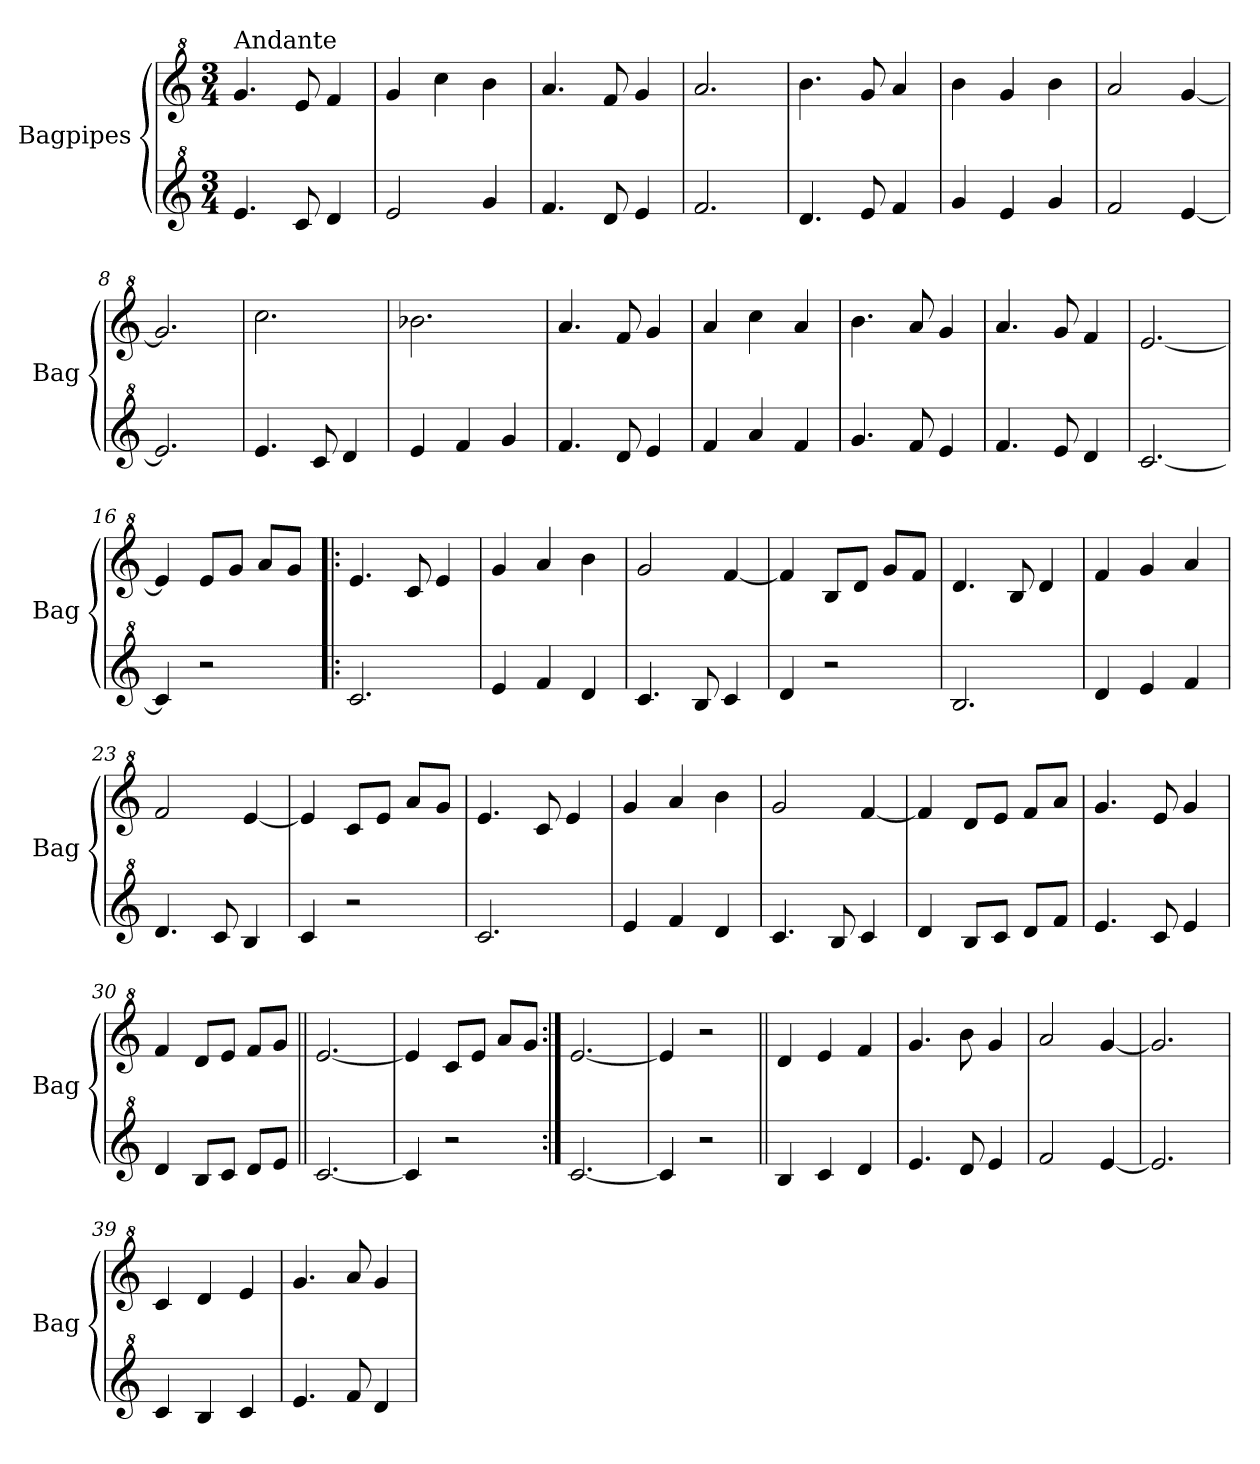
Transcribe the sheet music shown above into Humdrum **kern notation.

**kern	**kern
*part2	*part1
*staff2	*staff1
*I"Bagpipes	*I"Bagpipes
*I'Bag	*I'Bag
*clefG^2	*clefG^2
*k[]	*k[]
*C:	*C:
*M3/4	*M3/4
=1	=1
!	!LO:TX:a:t=Andante
4.ee/	4.gg/
8cc/	8ee/
4dd/	4ff/
=2	=2
2ee/	4gg/
.	4ccc\
4gg/	4bb\
=3	=3
4.ff/	4.aa/
8dd/	8ff/
4ee/	4gg/
=4	=4
2.ff/	2.aa/
=5	=5
4.dd/	4.bb\
8ee/	8gg/
4ff/	4aa/
=6	=6
4gg/	4bb\
4ee/	4gg/
4gg/	4bb\
=7	=7
2ff/	2aa/
[4ee/	[4gg/
=8	=8
2.ee/]	2.gg/]
=9	=9
4.ee/	2.ccc\
8cc/	.
4dd/	.
=10	=10
4ee/	2.bb-X\
4ff/	.
4gg/	.
=11	=11
4.ff/	4.aa/
8dd/	8ff/
4ee/	4gg/
=12	=12
4ff/	4aa/
4aa/	4ccc\
4ff/	4aa/
!!LO:LB:g=z
=13	=13
4.gg/	4.bb\
8ff/	8aa/
4ee/	4gg/
=14	=14
4.ff/	4.aa/
8ee/	8gg/
4dd/	4ff/
=15	=15
[2.cc/	[2.ee/
=16	=16
4cc/]	4ee/]
2r	8ee/L
.	8gg/J
.	8aa/L
.	8gg/J
=17!|:	=17!|:
2.cc/	4.ee/
.	8cc/
.	4ee/
=18	=18
4ee/	4gg/
4ff/	4aa/
4dd/	4bb\
=19	=19
4.cc/	2gg/
8b/	.
4cc/	[4ff/
=20	=20
4dd/	4ff/]
2r	8b/L
.	8dd/J
.	8gg/L
.	8ff/J
=21	=21
2.b/	4.dd/
.	8b/
.	4dd/
=22	=22
4dd/	4ff/
4ee/	4gg/
4ff/	4aa/
!!LO:LB:g=z
=23	=23
4.dd/	2ff/
8cc/	.
4b/	[4ee/
=24	=24
4cc/	4ee/]
2r	8cc/L
.	8ee/J
.	8aa/L
.	8gg/J
=25	=25
2.cc/	4.ee/
.	8cc/
.	4ee/
=26	=26
4ee/	4gg/
4ff/	4aa/
4dd/	4bb\
=27	=27
4.cc/	2gg/
8b/	.
4cc/	[4ff/
=28	=28
4dd/	4ff/]
8b/L	8dd/L
8cc/J	8ee/J
8dd/L	8ff/L
8ff/J	8aa/J
=29	=29
4.ee/	4.gg/
8cc/	8ee/
4ee/	4gg/
=30	=30
4dd/	4ff/
8b/L	8dd/L
8cc/J	8ee/J
8dd/L	8ff/L
8ee/J	8gg/J
=31||	=31||
[2.cc/	[2.ee/
=32	=32
4cc/]	4ee/]
2r	8cc/L
.	8ee/J
.	8aa/L
.	8gg/J
!!LO:LB:g=z
=33:|!	=33:|!
[2.cc/	[2.ee/
=34	=34
4cc/]	4ee/]
2r	2r
=35||	=35||
4b/	4dd/
4cc/	4ee/
4dd/	4ff/
=36	=36
4.ee/	4.gg/
8dd/	8bb\
4ee/	4gg/
=37	=37
2ff/	2aa/
[4ee/	[4gg/
=38	=38
2.ee/]	2.gg/]
=39	=39
4cc/	4cc/
4b/	4dd/
4cc/	4ee/
=40	=40
4.ee/	4.gg/
8ff/	8aa/
4dd/	4gg/
=	=
*-	*-
